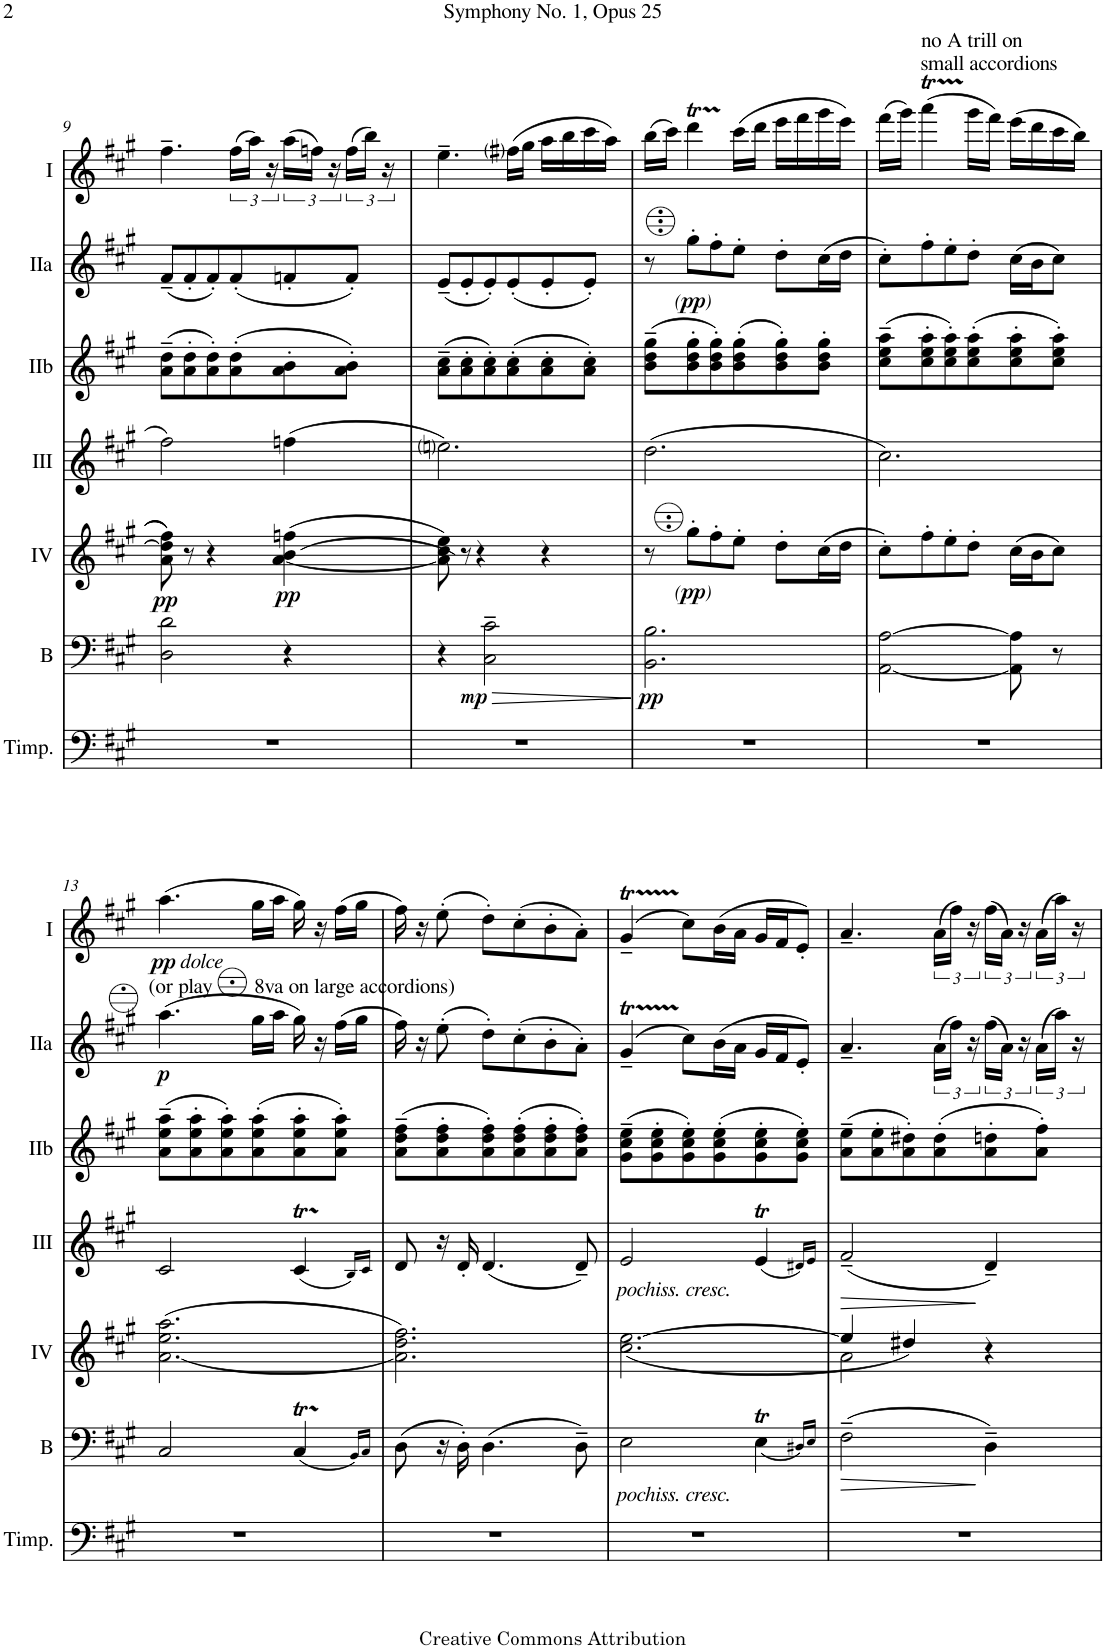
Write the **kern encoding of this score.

**kern	**kern	**dynam	**kern	**dynam	**kern	**dynam	**kern	**kern	**dynam	**kern	**dynam
*part7	*part6	*part6	*part5	*part5	*part4	*part4	*part3	*part2	*part2	*part1	*part1
*staff7	*staff6	*staff6	*staff5	*staff5	*staff4	*staff4	*staff3	*staff2	*staff2	*staff1	*staff1
*I"Timpani	*I"Bass	*	*I"Acc. 4	*	*I"Acc. 3	*	*I"Acc. 2b	*I"Acc. 2a	*	*I"Acc. 1	*
*I'Timp.	*I'B	*	*	*	*	*	*	*	*	*	*
!!LO:PB:g=z
*clefF4	*clefF4	*	*clefG2	*	*clefG2	*	*clefG2	*clefG2	*	*clefG2	*
*	*Trd7c12	*	*Trd7c12	*	*Trd7c12	*	*Trd7c12	*	*	*	*
*k[f#c#g#]	*k[f#c#g#]	*	*k[f#c#g#]	*	*k[f#c#g#]	*	*k[f#c#g#]	*k[f#c#g#]	*	*k[f#c#g#]	*
*M3/4	*M3/4	*	*M3/4	*	*M3/4	*	*M3/4	*M3/4	*	*M3/4	*
=9	=9	=9	=9	=9	=9	=9	=9	=9	=9	=9	=9
!	!	!	!	!LO:DY:b	!	!	!	!	!	!	!
2.r	2D\ 2d\	.	8a\ 8dd\] 8ff#\	pp	2ff#\	.	(8a\~ 8dd\~L	(8f#~/L	.	4.ff#~\	.
.	.	.	8r	.	.	.	8a\' 8dd\'	8f#'/	.	.	.
.	.	.	4r	.	.	.	8a\' 8dd\')	8f#'/)	.	.	.
.	.	.	.	.	.	.	(8a\' 8dd\'	(8f#'/	.	(24ff#\LL	.
.	.	.	.	.	.	.	.	.	.	24aa\JJ)	.
.	.	.	.	.	.	.	.	.	.	24r	.
!	!	!	!	!LO:DY:b	!	!	!	!	!	!	!
.	4r	.	(>(>[4a\ 4b\ 4ffn\	pp	(4ffn\	.	8a\' 8b\'	8fn'/	.	(24aa\LL	.
.	.	.	.	.	.	.	.	.	.	24ffn\JJ)	.
.	.	.	.	.	.	.	.	.	.	24r	.
.	.	.	.	.	.	.	8a\' 8b\'J)	8f'/J)	.	(24ff\LL	.
.	.	.	.	.	.	.	.	.	.	24bb\JJ)	.
.	.	.	.	.	.	.	.	.	.	24r	.
=10	=10	=10	=10	=10	=10	=10	=10	=10	=10	=10	=10
2.r	4r	.	8a\] 8cc#\ 8ee\))	.	2.eeni\)	.	(8a\~ 8cc#\~L	(8e~/L	.	4.ee~\	.
.	.	.	8r	.	.	.	8a\' 8cc#\'	8e'/	.	.	.
!	!	!LO:HP:b	!	!	!	!	!	!	!	!	!
!	!	!LO:DY:n=1:b	!	!	!	!	!	!	!	!	!
.	2C#\~ 2c#\~	> mp	4r	.	.	.	8a\' 8cc#\')	8e'/)	.	.	.
.	.	.	.	.	.	.	(8a\' 8cc#\'	(8e'/	.	(16ff#i\LL	.
.	.	.	.	.	.	.	.	.	.	16gg#\JJ	.
.	.	.	4r	.	.	.	8a\' 8cc#\'	8e'/	.	16aa\LL	.
.	.	.	.	.	.	.	.	.	.	16bb\	.
.	.	.	.	.	.	.	8a\' 8cc#\'J)	8e'/J)	.	16ccc#\	.
.	.	.	.	.	.	.	.	.	.	16aa\JJ)	.
.	.	]	.	.	.	.	.	.	.	.	.
=11	=11	=11	=11	=11	=11	=11	=11	=11	=11	=11	=11
!	!	!LO:DY:b	!	!	!	!	!	!	!	!	!
2.r	2.BB\ 2.B\	pp	8r	.	(2.dd\	.	(8b\~ 8dd\~ 8gg#\~L	8r	.	(16bb\LL	.
.	.	.	.	.	.	.	.	.	.	16ccc#\JJ)	.
!	!	!	!	!LO:DY:b	!	!	!	!	!	!	!
!	!	!	!	!LO:DY:n=1:b	!	!	!	!	!	!	!
!	!	!	!	!LO:DY:n=2:b	!	!	!	!	!LO:DY:b	!	!
!	!	!	!	!	!	!	!	!	!LO:DY:n=1:b	!	!
!	!	!	!	!	!	!	!	!	!LO:DY:n=2:b	!	!
.	.	.	8gg#'\L	other-dynamics pp other-dynamics	.	.	8b\' 8dd\' 8gg#\'	8g#'\L	other-dynamics pp other-dynamics	4dddT\	.
.	.	.	8ff#'\	.	.	.	8b\' 8dd\' 8gg#\')	8f#'\	.	.	.
.	.	.	8ee'\J	.	.	.	(8b\' 8dd\' 8gg#\'	8e'\J	.	(16ccc#\LL	.
.	.	.	.	.	.	.	.	.	.	16ddd\JJ	.
.	.	.	8dd'\L	.	.	.	8b\' 8dd\' 8gg#\')	8d'\L	.	16eee\LL	.
.	.	.	.	.	.	.	.	.	.	16fff#\	.
.	.	.	(16cc#\L	.	.	.	8b\' 8dd\' 8gg#\'J	(16c#\L	.	16ggg#\	.
.	.	.	16dd\JJ	.	.	.	.	16d\JJ	.	16eee\JJ)	.
=12	=12	=12	=12	=12	=12	=12	=12	=12	=12	=12	=12
2.r	[2AA\ [2A\	.	8cc#'\L)	.	2.cc#\)	.	(8cc#\~ 8ee\~ 8aa\~L	8c#'\L)	.	(16fff#\LL	.
.	.	.	.	.	.	.	.	.	.	16ggg#\JJ)	.
!	!	!	!	!	!	!	!	!	!	!LO:TX:a:t=no A trill on	!
!	!	!	!	!	!	!	!	!	!	!LO:TX:a:t=small accordions	!
.	.	.	8ff#'\	.	.	.	8cc#\' 8ee\' 8aa\'	8f#'\	.	(4aaaT\	.
.	.	.	8ee'\	.	.	.	8cc#\' 8ee\' 8aa\')	8e'\	.	.	.
.	.	.	8dd'\J	.	.	.	(8cc#\' 8ee\' 8aa\'	8d'\J	.	16ggg#\LL	.
.	.	.	.	.	.	.	.	.	.	16fff#\JJ)	.
.	8AA\] 8A\]	.	(16cc#\LL	.	.	.	8cc#\' 8ee\' 8aa\'	(16c#\LL	.	(16eee\LL	.
.	.	.	16b\J	.	.	.	.	16B\J	.	16ddd\	.
.	8r	.	8cc#\J)	.	.	.	8cc#\' 8ee\' 8aa\'J)	8c#\J)	.	16ccc#\	.
.	.	.	.	.	.	.	.	.	.	16bb\JJ)	.
!!LO:LB:g=z
=13	=13	=13	=13	=13	=13	=13	=13	=13	=13	=13	=13
!	!	!	!	!	!	!	!	!	!	!LO:TX:b:i:t=dolce	!
!	!	!	!	!	!	!	!	!LO:TX:a:t=(or play        8va on large accordions)	!	!	!
!	!	!	!	!	!	!	!	!	!LO:DY:b	!	!LO:DY:b
2.r	2C#/	.	(>[2.a\ 2.ee\ 2.aa\	.	2c#/	.	(8a\~ 8ee\~ 8aa\~L	(4.aaa\	p	(4.aa\	pp
.	.	.	.	.	.	.	8a\' 8ee\' 8aa\'	.	.	.	.
.	.	.	.	.	.	.	8a\' 8ee\' 8aa\')	.	.	.	.
.	.	.	.	.	.	.	(8a\' 8ee\' 8aa\'	16ggg#\LL	.	16gg#\LL	.
.	.	.	.	.	.	.	.	16aaa\JJ	.	16aa\JJ	.
.	(4C#t/	.	.	.	(4c#t/	.	8a\' 8ee\' 8aa\'	16ggg#\)	.	16gg#\)	.
.	.	.	.	.	.	.	.	16r	.	16r	.
.	.	.	.	.	.	.	8a\' 8ee\' 8aa\'J)	(16fff#\LL	.	(16ff#\LL	.
.	.	.	.	.	.	.	.	16ggg#\JJ	.	16gg#\JJ	.
.	16qBB/LL)	.	.	.	16qB/LL)	.	.	.	.	.	.
.	16qC#/JJ	.	.	.	16qc#/JJ	.	.	.	.	.	.
=14	=14	=14	=14	=14	=14	=14	=14	=14	=14	=14	=14
2.r	(8D\	.	2.a\] 2.dd\ 2.ff#\)	.	8d/	.	(8a\~ 8dd\~ 8ff#\~L	16fff#\)	.	16ff#\)	.
.	.	.	.	.	.	.	.	16r	.	16r	.
.	16r	.	.	.	16r	.	8a\' 8dd\' 8ff#\'	(8eee'\	.	(8ee'\	.
.	16D'\)	.	.	.	16d'/	.	.	.	.	.	.
.	(4.D\	.	.	.	(4.d/	.	8a\' 8dd\' 8ff#\')	8ddd'\L)	.	8dd'\L)	.
.	.	.	.	.	.	.	(8a\' 8dd\' 8ff#\'	(8ccc#'\	.	(8cc#'\	.
.	.	.	.	.	.	.	8a\' 8dd\' 8ff#\'	8bb'\	.	8b'\	.
.	8D~\)	.	.	.	8d~/)	.	8a\' 8dd\' 8ff#\'J)	8aa'\J)	.	8a'\J)	.
=15	=15	=15	=15	=15	=15	=15	=15	=15	=15	=15	=15
!	!	!	!	!	!LO:TX:b:i:t=pochiss. cresc.	!	!	!	!	!	!
!	!LO:TX:b:i:t=pochiss. cresc.	!	!	!	!	!	!	!	!	!	!
2.r	2E\	.	(<2.cc#\ [>2.ee\	.	2e/	.	(8g#\~ 8cc#\~ 8ee\~L	(4gg#t~/	.	(4g#t~/	.
.	.	.	.	.	.	.	8g#\' 8cc#\' 8ee\'	.	.	.	.
.	.	.	.	.	.	.	8g#\' 8cc#\' 8ee\')	8ccc#\L)	.	8cc#\L)	.
.	.	.	.	.	.	.	(8g#\' 8cc#\' 8ee\'	(16bb\L	.	(16b\L	.
.	.	.	.	.	.	.	.	16aa\JJ	.	16a\JJ	.
.	(<4ET\	.	.	.	(<4eT/	.	8g#\' 8cc#\' 8ee\'	16gg#/LL	.	16g#/LL	.
.	.	.	.	.	.	.	.	16ff#/J	.	16f#/J	.
.	.	.	.	.	.	.	8g#\' 8cc#\' 8ee\'J)	8ee'/J)	.	8e'/J)	.
.	16qD#X/LL)	.	.	.	16qd#X/LL)	.	.	.	.	.	.
.	16qE/JJ	.	.	.	16qe/JJ	.	.	.	.	.	.
=16	=16	=16	=16	=16	=16	=16	=16	=16	=16	=16	=16
!	!	!LO:HP:b	!	!	!	!LO:HP:b	!	!	!	!	!
*	*	*	*^	*	*	*	*	*	*	*	*
2.r	(2F#~\	>	4ee/]	2a\	.	(2f#~/	>	(8a\~ 8ee\~L	4.aa~/	.	4.a~/	.
.	.	.	.	.	.	.	.	8a\' 8ee\'	.	.	.	.
.	.	.	4dd#X/)	.	.	.	.	8a\' 8dd#X\')	.	.	.	.
.	.	.	.	.	.	.	.	(8a\' 8dd#\'	(24aa\LL	.	(24a\LL	.
.	.	.	.	.	.	.	.	.	24fff#\JJ)	.	24ff#\JJ)	.
.	.	.	.	.	.	.	.	.	24r	.	24r	.
.	4D~\)	]	4r	4ryy	.	4d~/)	]	8a\' 8ddn\'	(24fff#\LL	.	(24ff#\LL	.
.	.	.	.	.	.	.	.	.	24aa\JJ)	.	24a\JJ)	.
.	.	.	.	.	.	.	.	.	24r	.	24r	.
.	.	.	.	.	.	.	.	8a\' 8ff#\'J)	(24aa\LL	.	(24a\LL	.
.	.	.	.	.	.	.	.	.	24aaa\JJ)	.	24aa\JJ)	.
.	.	.	.	.	.	.	.	.	24r	.	24r	.
*	*	*	*v	*v	*	*	*	*	*	*	*	*
=	=	=	=	=	=	=	=	=	=	=	=
*-	*-	*-	*-	*-	*-	*-	*-	*-	*-	*-	*-
